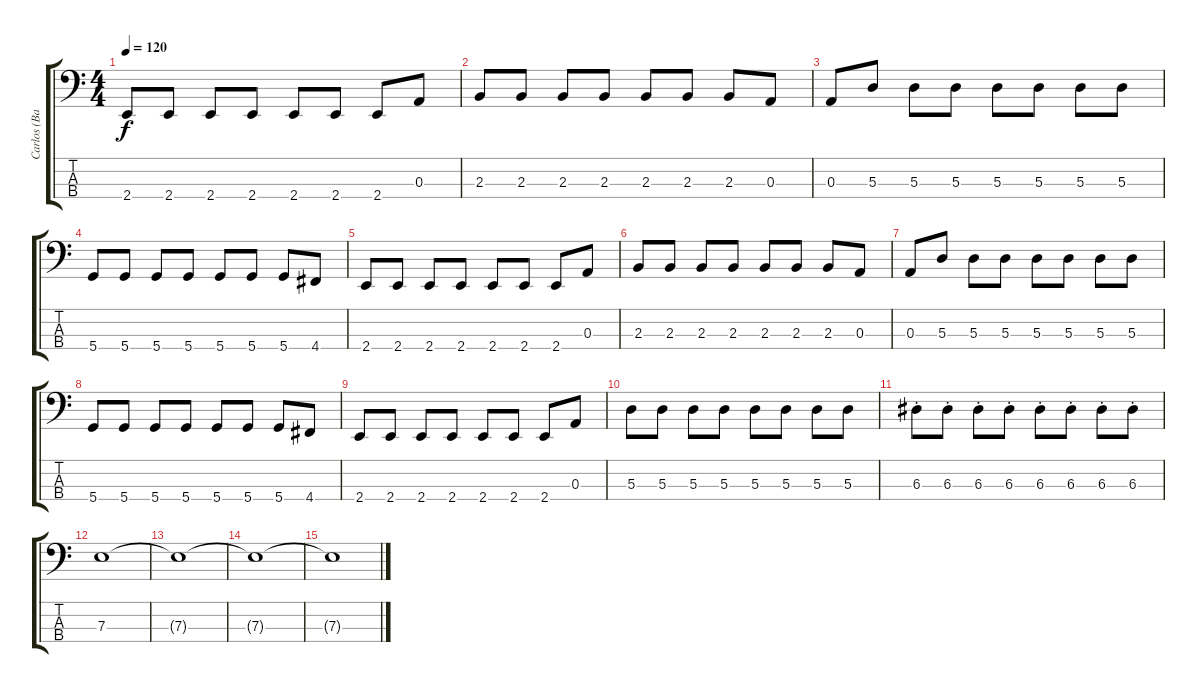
\track ("Carlos (Bass)" "Carlos (Ba") {instrument fretlessbass}
\staff {score tabs}
\tuning (G2 D2 A1 D1) {hide}
\ts (4 4)
\tempo 120
\clef f4
\ks c
2.4.8{dy f} 2.4.8 2.4.8 2.4.8 2.4.8 2.4.8 2.4.8 0.3.8 |
2.3.8 2.3.8 2.3.8 2.3.8 2.3.8 2.3.8 2.3.8 0.3.8 |
0.3.8 5.3.8 5.3.8 5.3.8 5.3.8 5.3.8 5.3.8 5.3.8 |
5.4.8 5.4.8 5.4.8 5.4.8 5.4.8 5.4.8 5.4.8 4.4.8 |
2.4.8 2.4.8 2.4.8 2.4.8 2.4.8 2.4.8 2.4.8 0.3.8 |
2.3.8 2.3.8 2.3.8 2.3.8 2.3.8 2.3.8 2.3.8 0.3.8 |
0.3.8 5.3.8 5.3.8 5.3.8 5.3.8 5.3.8 5.3.8 5.3.8 |
5.4.8 5.4.8 5.4.8 5.4.8 5.4.8 5.4.8 5.4.8 4.4.8 |
2.4.8 2.4.8 2.4.8 2.4.8 2.4.8 2.4.8 2.4.8 0.3.8 |
5.3.8 5.3.8 5.3.8 5.3.8 5.3.8 5.3.8 5.3.8 5.3.8 |
6.3{st}.8 6.3{st}.8 6.3{st}.8 6.3{st}.8 6.3{st}.8 6.3{st}.8 6.3{st}.8 6.3{st}.8 |
7.3.1{volume 0} |
7.3{t}.1 |
7.3{t}.1 |
7.3{t}.1
